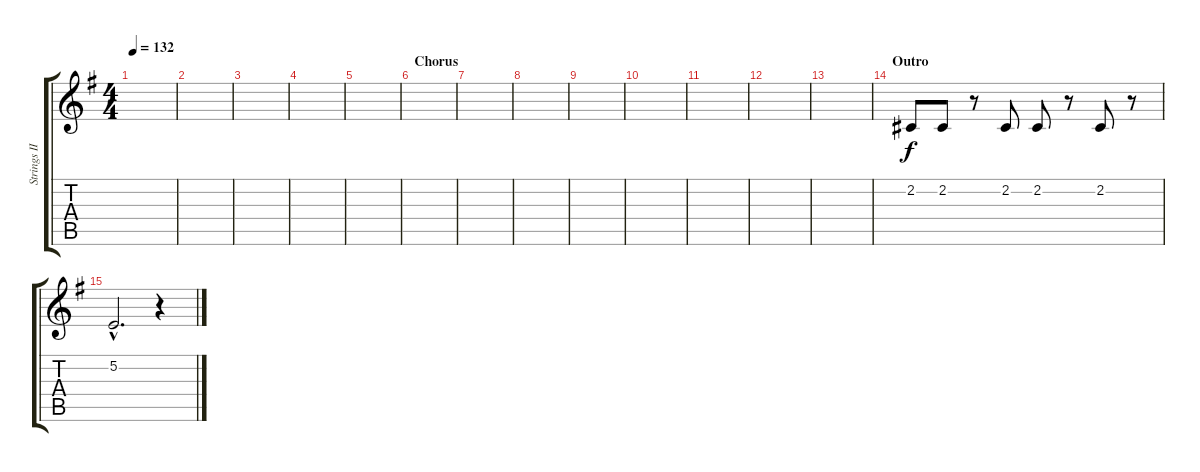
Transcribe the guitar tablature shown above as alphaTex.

\track ("Strings II - Coen Janssen" "Strings II") {instrument stringensemble1}
\staff {score tabs}
\tuning (E4 B3 G3 D3 A2 E2) {hide}
\ts (4 4)
\tempo 132
\clef g2
\ks g
|
|
|
|
|
\section ("" "Chorus")
|
|
|
|
|
|
|
|
\section ("" "Outro")
2.2.8 2.2.8 r.8 2.2.8 2.2.8 r.8 2.2.8 r.8 |
5.2{hac}.2{d} r.4
